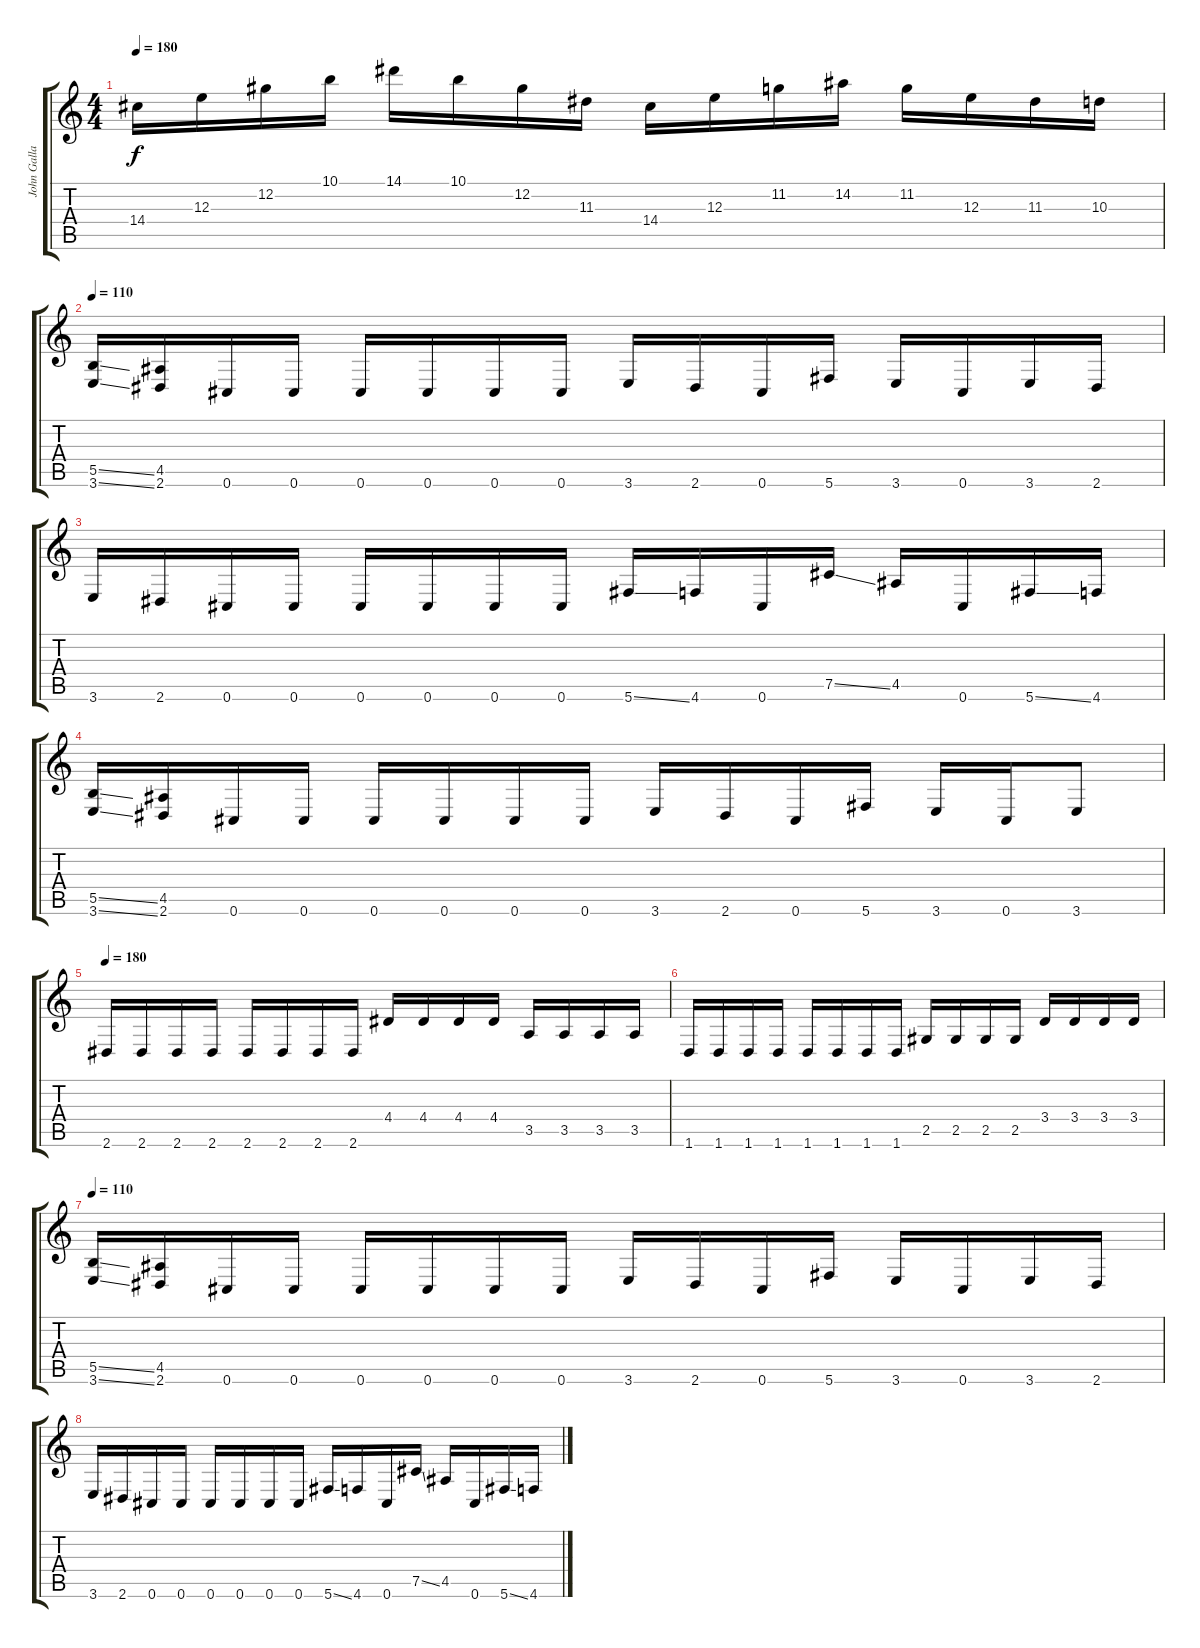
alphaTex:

\track ("John Gallagher" "John Galla") {instrument distortionguitar}
\staff {score tabs}
\tuning (Db4 Ab3 E3 B2 Gb2 Db2) {hide}
\ts (4 4)
\tempo 180
\clef g2
\ks c
14.4.16{dy f} 12.3.16 12.2.16 10.1.16 14.1.16 10.1.16 12.2.16 11.3.16 14.4.16 12.3.16 11.2.16 14.2.16 11.2.16 12.3.16 11.3.16 10.3.16 |
\tempo 110
(5.5{ss} 3.6{ss}).16 (4.5 2.6).16 0.6.16 0.6.16 0.6.16 0.6.16 0.6.16 0.6.16 3.6.16 2.6.16 0.6.16 5.6.16 3.6.16 0.6.16 3.6.16 2.6.16 |
3.6.16 2.6.16 0.6.16 0.6.16 0.6.16 0.6.16 0.6.16 0.6.16 5.6{ss}.16 4.6.16 0.6.16 7.5{ss}.16 4.5.16 0.6.16 5.6{ss}.16 4.6.16 |
(5.5{ss} 3.6{ss}).16 (4.5 2.6).16 0.6.16 0.6.16 0.6.16 0.6.16 0.6.16 0.6.16 3.6.16 2.6.16 0.6.16 5.6.16 3.6.16 0.6.16 3.6.8 |
\tempo 180
2.6.16 2.6.16 2.6.16 2.6.16 2.6.16 2.6.16 2.6.16 2.6.16 4.4.16 4.4.16 4.4.16 4.4.16 3.5.16 3.5.16 3.5.16 3.5.16 |
1.6.16 1.6.16 1.6.16 1.6.16 1.6.16 1.6.16 1.6.16 1.6.16 2.5.16 2.5.16 2.5.16 2.5.16 3.4.16 3.4.16 3.4.16 3.4.16 |
\tempo 110
(5.5{ss} 3.6{ss}).16 (4.5 2.6).16 0.6.16 0.6.16 0.6.16 0.6.16 0.6.16 0.6.16 3.6.16 2.6.16 0.6.16 5.6.16 3.6.16 0.6.16 3.6.16 2.6.16 |
3.6.16 2.6.16 0.6.16 0.6.16 0.6.16 0.6.16 0.6.16 0.6.16 5.6{ss}.16 4.6.16 0.6.16 7.5{ss}.16 4.5.16 0.6.16 5.6{ss}.16 4.6.16
